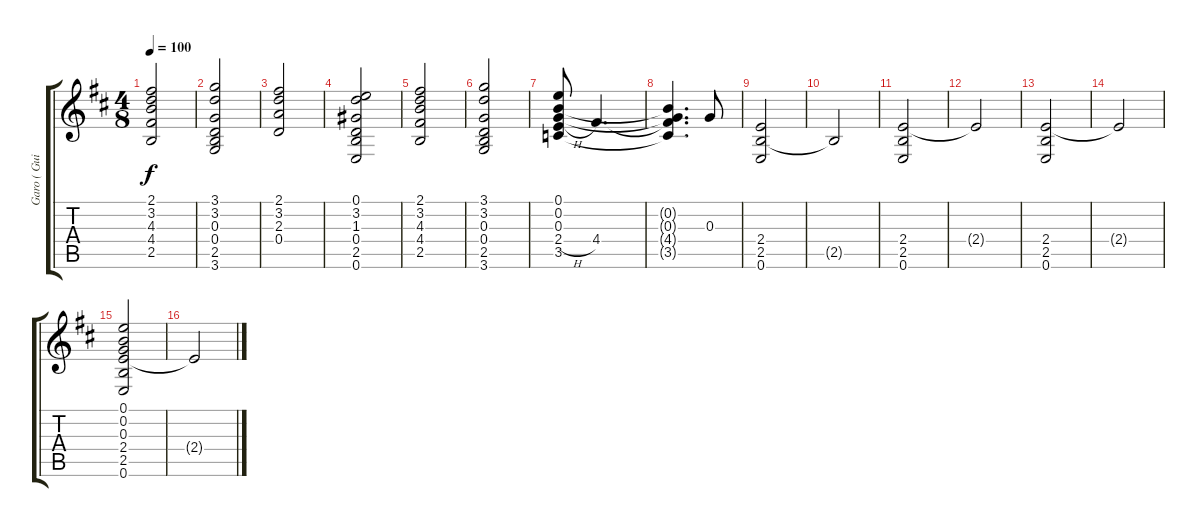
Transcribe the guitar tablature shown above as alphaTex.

\track ("Garo ( Guitarra Ritmica)" "Garo ( Gui") {instrument acousticguitarnylon}
\staff {score tabs}
\tuning (E4 B3 G3 D3 A2 E2) {hide}
\ts (4 8)
\tempo 100
\clef g2
\ks bminor
(2.1 3.2 4.3 4.4 2.5).2{dy f} |
(3.1 3.2 0.3 0.4 2.5 3.6).2 |
(2.1 3.2 2.3 0.4).2 |
(0.1 3.2 1.3 0.4 2.5 0.6).2 |
(2.1 3.2 4.3 4.4 2.5).2 |
(3.1 3.2 0.3 0.4 2.5 3.6).2 |
(0.1 0.2 0.3 2.4{h} 3.5).8 4.4.4{d} |
(0.2{t} 0.3{t} 4.4{t} 3.5{t}).4{d} 0.3.8 |
(2.4 2.5 0.6).2 |
2.5{t}.2 |
(2.4 2.5 0.6).2 |
2.4{t}.2 |
(2.4 2.5 0.6).2 |
2.4{t}.2 |
(0.1 0.2 0.3 2.4 2.5 0.6).2 |
2.4{t}.2
